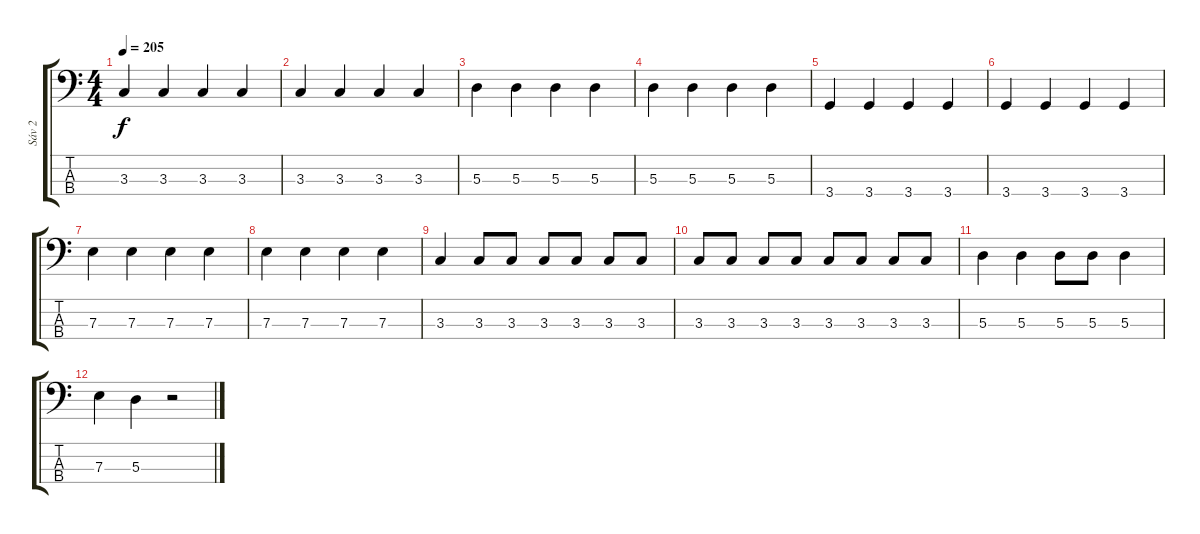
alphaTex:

\track ("Sáv 2" "Sáv 2") {instrument electricbasspick}
\staff {score tabs}
\tuning (G2 D2 A1 E1) {hide}
\ts (4 4)
\tempo 205
\clef f4
\ks c
3.3.4{dy f} 3.3.4 3.3.4 3.3.4 |
3.3.4 3.3.4 3.3.4 3.3.4 |
5.3.4 5.3.4 5.3.4 5.3.4 |
5.3.4 5.3.4 5.3.4 5.3.4 |
3.4.4 3.4.4 3.4.4 3.4.4 |
3.4.4 3.4.4 3.4.4 3.4.4 |
7.3.4 7.3.4 7.3.4 7.3.4 |
7.3.4 7.3.4 7.3.4 7.3.4 |
3.3.4 3.3.8 3.3.8 3.3.8 3.3.8 3.3.8 3.3.8 |
3.3.8 3.3.8 3.3.8 3.3.8 3.3.8 3.3.8 3.3.8 3.3.8 |
5.3.4 5.3.4 5.3.8 5.3.8 5.3.4 |
7.3.4 5.3.4 r.2
